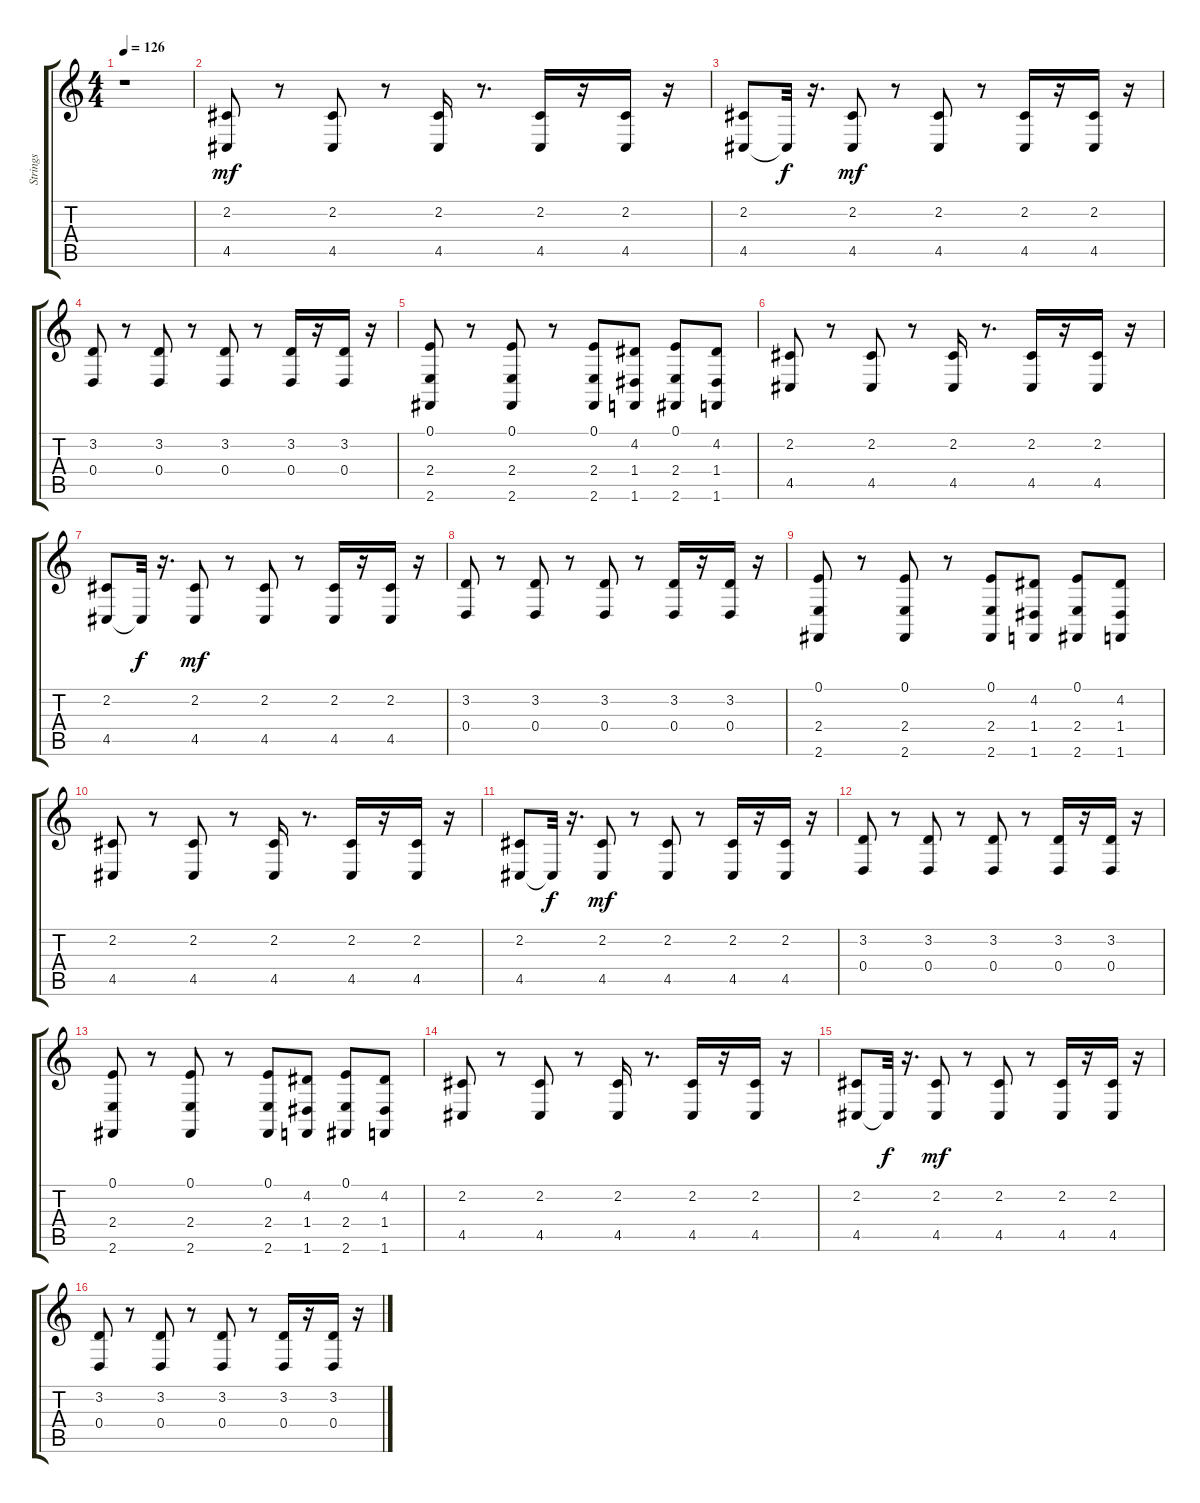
\track ("Strings" "Strings") {instrument pizzicatostrings}
\staff {score tabs}
\tuning (E4 B3 G3 D3 A2 E2) {hide}
\ts (4 4)
\tempo 126
\clef g2
\ks c
r.1{dy mf} |
(2.2 4.5).8 r.8 (2.2 4.5).8 r.8 (2.2 4.5).16 r.8{d} (2.2 4.5).16 r.16 (2.2 4.5).16 r.16 |
(2.2 4.5).8 4.5{t}.32{dy f} r.16{d} (2.2 4.5).8{dy mf} r.8 (2.2 4.5).8 r.8 (2.2 4.5).16 r.16 (2.2 4.5).16 r.16 |
(3.2 0.4).8 r.8 (3.2 0.4).8 r.8 (3.2 0.4).8 r.8 (3.2 0.4).16 r.16 (3.2 0.4).16 r.16 |
(0.1 2.4 2.6).8 r.8 (0.1 2.4 2.6).8 r.8 (0.1 2.4 2.6).8 (4.2 1.4 1.6).8 (0.1 2.4 2.6).8 (4.2 1.4 1.6).8 |
(2.2 4.5).8 r.8 (2.2 4.5).8 r.8 (2.2 4.5).16 r.8{d} (2.2 4.5).16 r.16 (2.2 4.5).16 r.16 |
(2.2 4.5).8 4.5{t}.32{dy f} r.16{d} (2.2 4.5).8{dy mf} r.8 (2.2 4.5).8 r.8 (2.2 4.5).16 r.16 (2.2 4.5).16 r.16 |
(3.2 0.4).8 r.8 (3.2 0.4).8 r.8 (3.2 0.4).8 r.8 (3.2 0.4).16 r.16 (3.2 0.4).16 r.16 |
(0.1 2.4 2.6).8 r.8 (0.1 2.4 2.6).8 r.8 (0.1 2.4 2.6).8 (4.2 1.4 1.6).8 (0.1 2.4 2.6).8 (4.2 1.4 1.6).8 |
(2.2 4.5).8 r.8 (2.2 4.5).8 r.8 (2.2 4.5).16 r.8{d} (2.2 4.5).16 r.16 (2.2 4.5).16 r.16 |
(2.2 4.5).8 4.5{t}.32{dy f} r.16{d} (2.2 4.5).8{dy mf} r.8 (2.2 4.5).8 r.8 (2.2 4.5).16 r.16 (2.2 4.5).16 r.16 |
(3.2 0.4).8 r.8 (3.2 0.4).8 r.8 (3.2 0.4).8 r.8 (3.2 0.4).16 r.16 (3.2 0.4).16 r.16 |
(0.1 2.4 2.6).8 r.8 (0.1 2.4 2.6).8 r.8 (0.1 2.4 2.6).8 (4.2 1.4 1.6).8 (0.1 2.4 2.6).8 (4.2 1.4 1.6).8 |
(2.2 4.5).8 r.8 (2.2 4.5).8 r.8 (2.2 4.5).16 r.8{d} (2.2 4.5).16 r.16 (2.2 4.5).16 r.16 |
(2.2 4.5).8 4.5{t}.32{dy f} r.16{d} (2.2 4.5).8{dy mf} r.8 (2.2 4.5).8 r.8 (2.2 4.5).16 r.16 (2.2 4.5).16 r.16 |
(3.2 0.4).8 r.8 (3.2 0.4).8 r.8 (3.2 0.4).8 r.8 (3.2 0.4).16 r.16 (3.2 0.4).16 r.16
